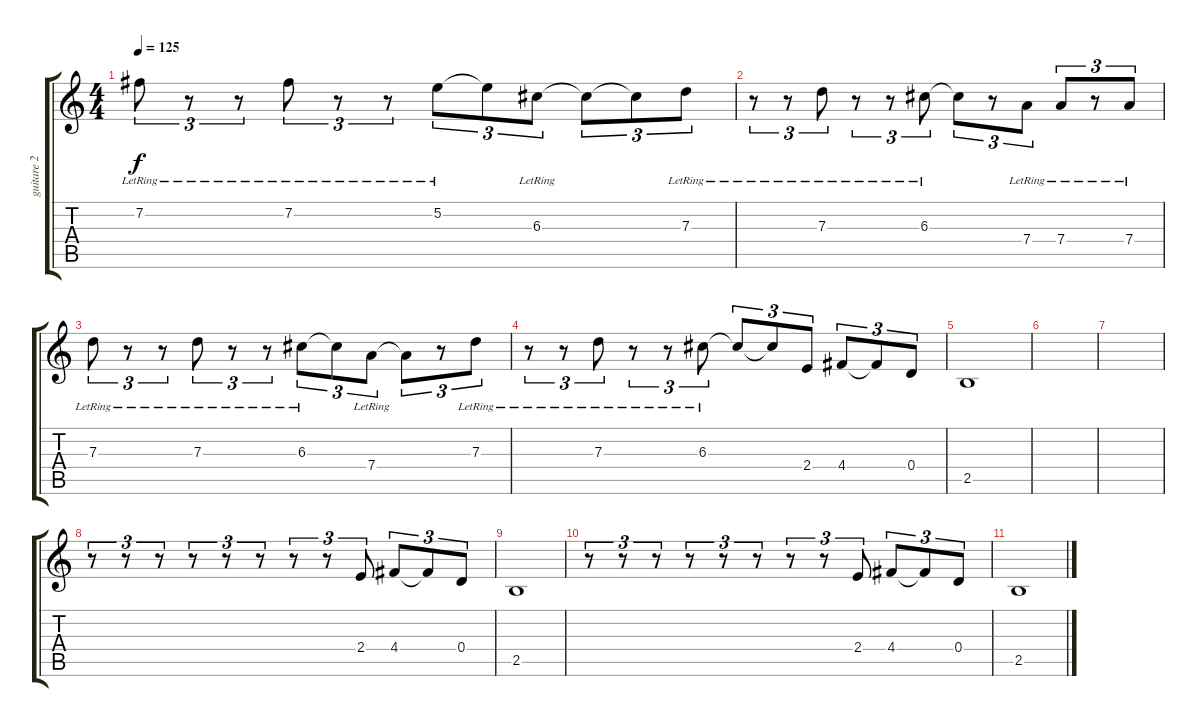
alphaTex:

\track ("guitare 2" "guitare 2") {instrument electricguitarclean}
\staff {score tabs}
\tuning (E4 B3 G3 D3 A2 E2) {hide}
\ts (4 4)
\tempo 125
\clef g2
\ks c
7.2{lr}.8{tu (3 2) dy f} r.8{tu (3 2)} r.8{tu (3 2)} 7.2{lr}.8{tu (3 2)} r.8{tu (3 2)} r.8{tu (3 2)} 5.2{lr}.8{tu (3 2)} 5.2{t}.8{tu (3 2)} 6.3{lr}.8{tu (3 2)} 6.3{t}.8{tu (3 2)} 6.3{t}.8{tu (3 2)} 7.3{lr}.8{tu (3 2)} |
r.8{tu (3 2)} r.8{tu (3 2)} 7.3{lr}.8{tu (3 2)} r.8{tu (3 2)} r.8{tu (3 2)} 6.3{lr}.8{tu (3 2)} 6.3{t}.8{tu (3 2)} r.8{tu (3 2)} 7.4{lr}.8{tu (3 2)} 7.4{lr}.8{tu (3 2)} r.8{tu (3 2)} 7.4{lr}.8{tu (3 2)} |
7.3{lr}.8{tu (3 2)} r.8{tu (3 2)} r.8{tu (3 2)} 7.3{lr}.8{tu (3 2)} r.8{tu (3 2)} r.8{tu (3 2)} 6.3{lr}.8{tu (3 2)} 6.3{t}.8{tu (3 2)} 7.4{lr}.8{tu (3 2)} 7.4{t}.8{tu (3 2)} r.8{tu (3 2)} 7.3{lr}.8{tu (3 2)} |
r.8{tu (3 2)} r.8{tu (3 2)} 7.3{lr}.8{tu (3 2)} r.8{tu (3 2)} r.8{tu (3 2)} 6.3{lr}.8{tu (3 2)} 6.3{t}.8{tu (3 2)} 6.3{t}.8{tu (3 2)} 2.4.8{tu (3 2)} 4.4.8{tu (3 2)} 4.4{t}.8{tu (3 2)} 0.4.8{tu (3 2)} |
2.5.1 |
|
|
r.8{tu (3 2)} r.8{tu (3 2)} r.8{tu (3 2)} r.8{tu (3 2)} r.8{tu (3 2)} r.8{tu (3 2)} r.8{tu (3 2)} r.8{tu (3 2)} 2.4.8{tu (3 2)} 4.4.8{tu (3 2)} 4.4{t}.8{tu (3 2)} 0.4.8{tu (3 2)} |
2.5.1 |
r.8{tu (3 2)} r.8{tu (3 2)} r.8{tu (3 2)} r.8{tu (3 2)} r.8{tu (3 2)} r.8{tu (3 2)} r.8{tu (3 2)} r.8{tu (3 2)} 2.4.8{tu (3 2)} 4.4.8{tu (3 2)} 4.4{t}.8{tu (3 2)} 0.4.8{tu (3 2)} |
2.5.1
